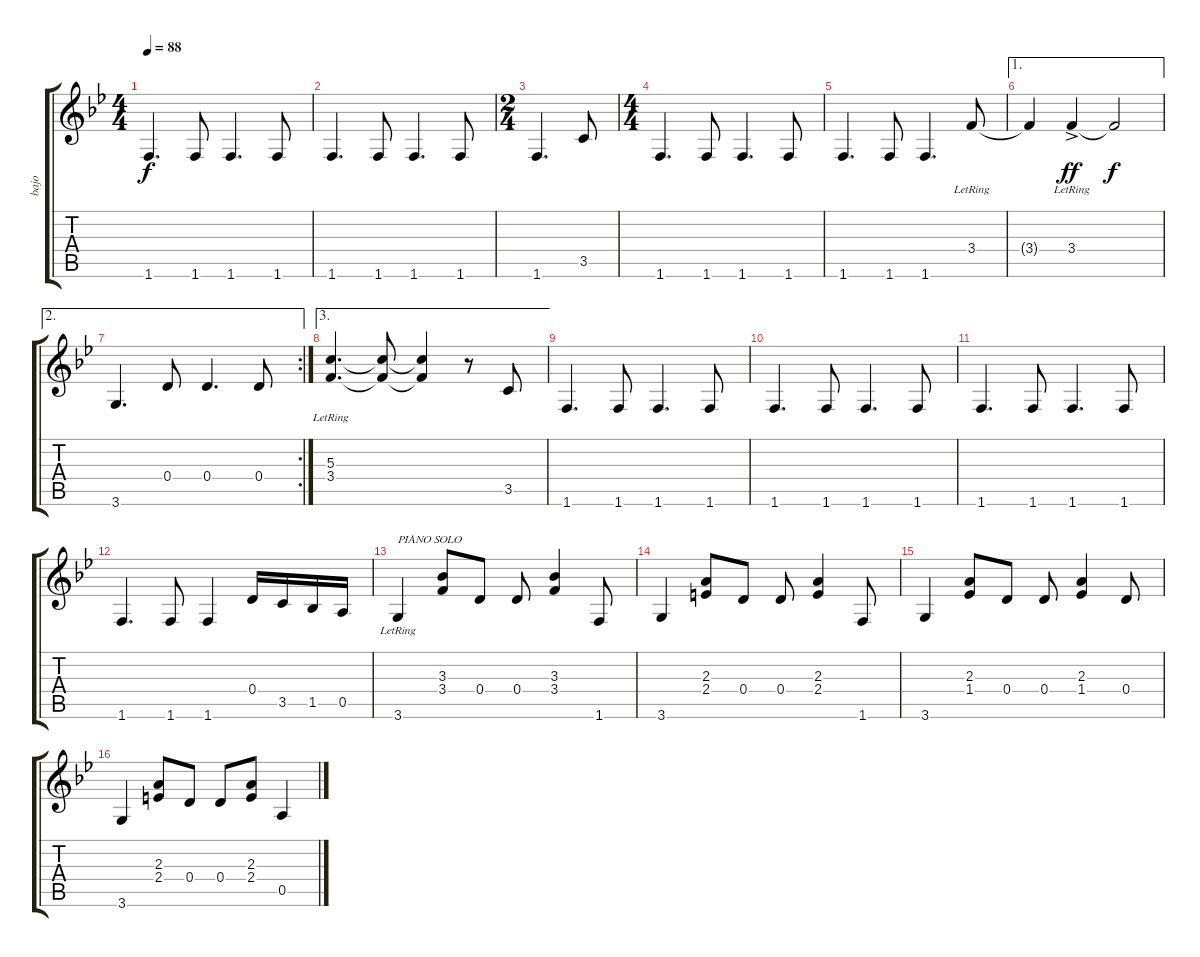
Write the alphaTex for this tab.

\track ("bajo" "bajo") {instrument electricbassfinger}
\staff {score tabs}
\tuning (E4 B3 G3 D3 A2 E2) {hide}
\ts (4 4)
\tempo 88
\clef g2
\ks bb
1.6.4{d dy f} 1.6.8 1.6.4{d} 1.6.8 |
1.6.4{d} 1.6.8 1.6.4{d} 1.6.8 |
\ts (2 4)
1.6.4{d} 3.5.8 |
\ts (4 4)
1.6.4{d} 1.6.8 1.6.4{d} 1.6.8 |
1.6.4{d} 1.6.8 1.6.4{d} 3.4{lr}.8 |
\ae 1
3.4{t}.4 3.4{ac lr}.4{dy ff} 3.4{t}.2{dy f} |
\ae 2
\rc 2
3.6.4{d} 0.4.8 0.4.4{d} 0.4.8 |
\ae 3
(5.3{lr} 3.4{lr}).4{d} (5.3{t} 3.4{t}).8 (5.3{t} 3.4{t}).4 r.8 3.5.8 |
1.6.4{d} 1.6.8 1.6.4{d} 1.6.8 |
1.6.4{d} 1.6.8 1.6.4{d} 1.6.8 |
1.6.4{d} 1.6.8 1.6.4{d} 1.6.8 |
1.6.4{d} 1.6.8 1.6.4 0.4.16 3.5.16 1.5.16 0.5.16 |
3.6{lr}.4{txt "PIANO SOLO"} (3.3 3.4).8 0.4.8 0.4.8 (3.3 3.4).4 1.6.8 |
3.6.4 (2.3 2.4).8 0.4.8 0.4.8 (2.3 2.4).4 1.6.8 |
3.6.4 (2.3 1.4).8 0.4.8 0.4.8 (2.3 1.4).4 0.4.8 |
3.6.4 (2.3 2.4).8 0.4.8 0.4.8 (2.3 2.4).8 0.5.4
